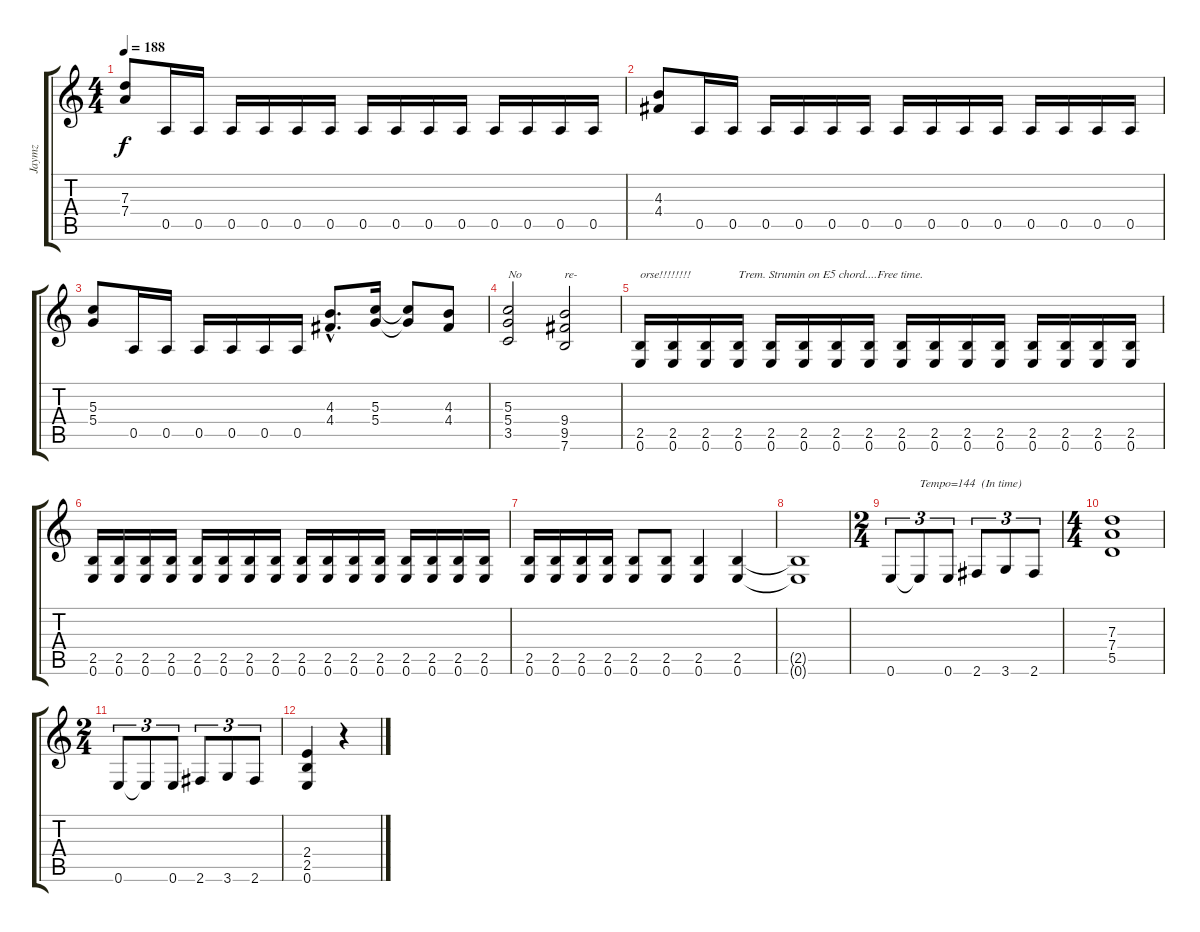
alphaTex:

\track ("Jaymz" "Jaymz") {instrument distortionguitar}
\staff {score tabs}
\tuning (E4 B3 G3 D3 A2 E2) {hide}
\ts (4 4)
\tempo 188
\clef g2
\ks c
(7.3 7.4).8{dy f} 0.5.16 0.5.16 0.5.16 0.5.16 0.5.16 0.5.16 0.5.16 0.5.16 0.5.16 0.5.16 0.5.16 0.5.16 0.5.16 0.5.16 |
(4.3 4.4).8 0.5.16 0.5.16 0.5.16 0.5.16 0.5.16 0.5.16 0.5.16 0.5.16 0.5.16 0.5.16 0.5.16 0.5.16 0.5.16 0.5.16 |
(5.3 5.4).8 0.5.16 0.5.16 0.5.16 0.5.16 0.5.16 0.5.16 (4.3{hac} 4.4{hac}).8{d} (5.3 5.4).16 (5.3{t} 5.4{t}).8 (4.3 4.4).8 |
(5.3 5.4 3.5).2{txt "No"} (9.4 9.5 7.6).2{txt "re-"} |
(2.5 0.6).16{txt "orse!!!!!!!!"} (2.5 0.6).16 (2.5 0.6).16 (2.5 0.6).16{txt "Trem. Strumin on E5 chord....Free time."} (2.5 0.6).16 (2.5 0.6).16 (2.5 0.6).16 (2.5 0.6).16 (2.5 0.6).16 (2.5 0.6).16 (2.5 0.6).16 (2.5 0.6).16 (2.5 0.6).16 (2.5 0.6).16 (2.5 0.6).16 (2.5 0.6).16 |
(2.5 0.6).16 (2.5 0.6).16 (2.5 0.6).16 (2.5 0.6).16 (2.5 0.6).16 (2.5 0.6).16 (2.5 0.6).16 (2.5 0.6).16 (2.5 0.6).16 (2.5 0.6).16 (2.5 0.6).16 (2.5 0.6).16 (2.5 0.6).16 (2.5 0.6).16 (2.5 0.6).16 (2.5 0.6).16 |
(2.5 0.6).16 (2.5 0.6).16 (2.5 0.6).16 (2.5 0.6).16 (2.5 0.6).8 (2.5 0.6).8 (2.5 0.6).4 (2.5 0.6).4 |
(2.5{t} 0.6{t}).1 |
\ts (2 4)
0.6.8{tu (3 2)} 0.6{t}.8{tu (3 2) txt "Tempo=144  (In time)"} 0.6.8{tu (3 2)} 2.6.8{tu (3 2)} 3.6.8{tu (3 2)} 2.6.8{tu (3 2)} |
\ts (4 4)
(7.3 7.4 5.5).1 |
\ts (2 4)
0.6.8{tu (3 2)} 0.6{t}.8{tu (3 2)} 0.6.8{tu (3 2)} 2.6.8{tu (3 2)} 3.6.8{tu (3 2)} 2.6.8{tu (3 2)} |
(2.4 2.5 0.6).4 r.4
